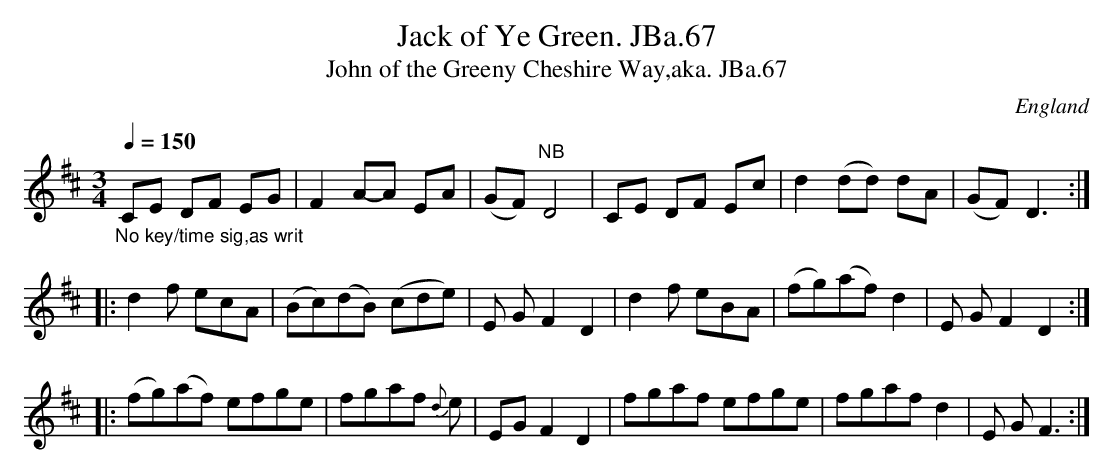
X:1
T:Jack of Ye Green. JBa.67
T:John of the Greeny Cheshire Way,aka. JBa.67
M:3/4
L:1/8
Q:1/4=150
O:England
notC:"December 28th 176..."?
K:D major
"_No key/time sig,as writ"CE DF EG | F2 A-A EA | (GF) "NB"D4 |\
CE DF Ec | d2 (dd) dA | (GF) D3 :|!
|:d2 f ecA | (Bc)(dB) (cde) | E G F2 D2 |\
d2 f eBA |(fg)(af) d2 | E G F2 D2 :|!
|: (fg)(af) efge | fgaf {d}e |\
EG F2 D2 | fgaf efge | fgaf d2 | E G F3 :|
